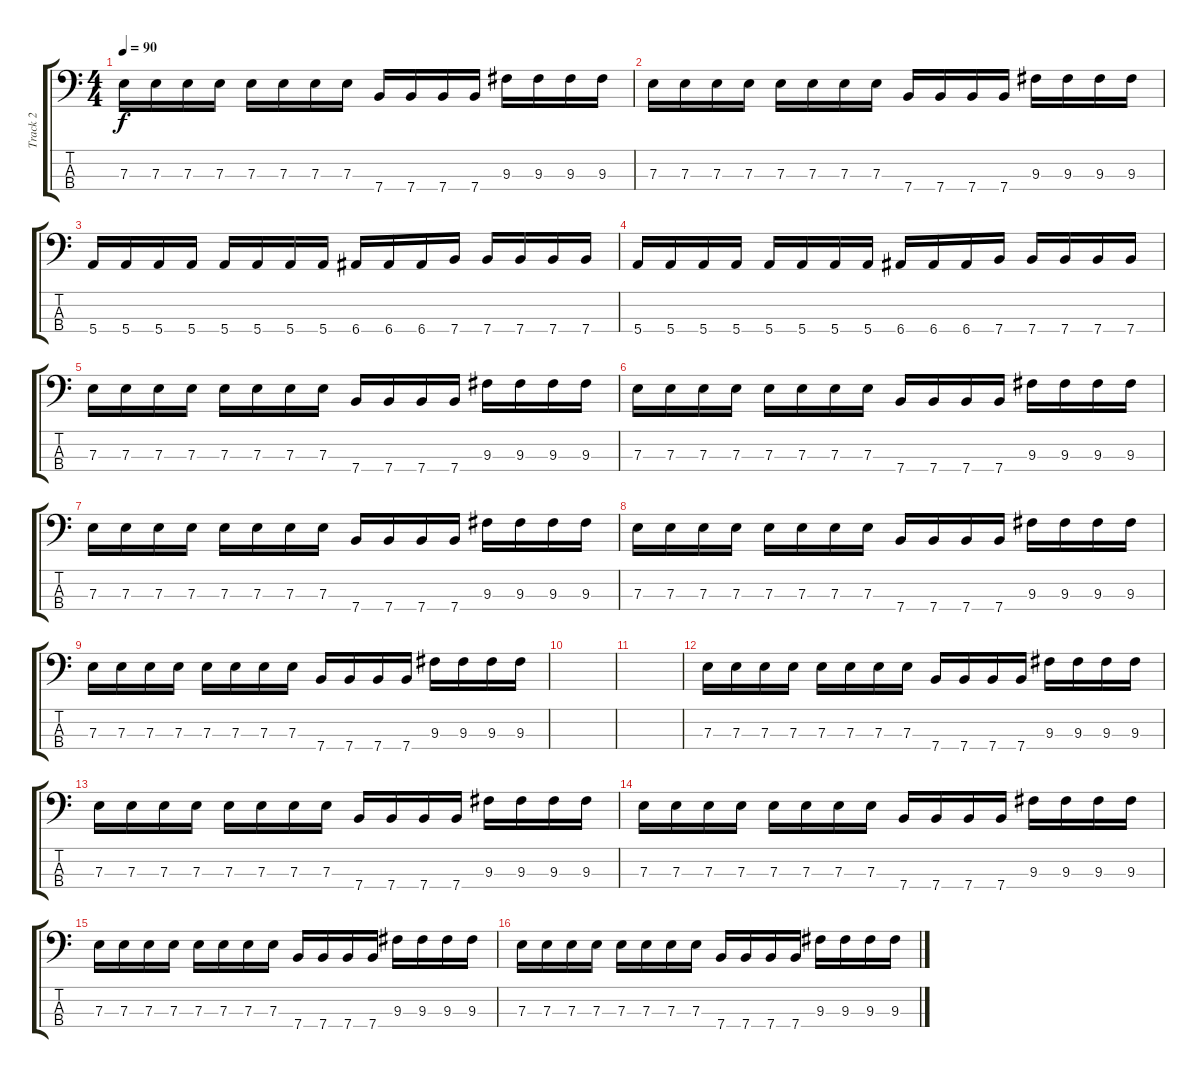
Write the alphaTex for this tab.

\track ("Track 2" "Track 2") {instrument electricbasspick}
\staff {score tabs}
\tuning (G2 D2 A1 E1) {hide}
\ts (4 4)
\tempo 90
\clef f4
\ks c
7.3.16{dy f} 7.3.16 7.3.16 7.3.16 7.3.16 7.3.16 7.3.16 7.3.16 7.4.16 7.4.16 7.4.16 7.4.16 9.3.16 9.3.16 9.3.16 9.3.16 |
7.3.16 7.3.16 7.3.16 7.3.16 7.3.16 7.3.16 7.3.16 7.3.16 7.4.16 7.4.16 7.4.16 7.4.16 9.3.16 9.3.16 9.3.16 9.3.16 |
5.4.16 5.4.16 5.4.16 5.4.16 5.4.16 5.4.16 5.4.16 5.4.16 6.4.16 6.4.16 6.4.16 7.4.16 7.4.16 7.4.16 7.4.16 7.4.16 |
5.4.16 5.4.16 5.4.16 5.4.16 5.4.16 5.4.16 5.4.16 5.4.16 6.4.16 6.4.16 6.4.16 7.4.16 7.4.16 7.4.16 7.4.16 7.4.16 |
7.3.16 7.3.16 7.3.16 7.3.16 7.3.16 7.3.16 7.3.16 7.3.16 7.4.16 7.4.16 7.4.16 7.4.16 9.3.16 9.3.16 9.3.16 9.3.16 |
7.3.16 7.3.16 7.3.16 7.3.16 7.3.16 7.3.16 7.3.16 7.3.16 7.4.16 7.4.16 7.4.16 7.4.16 9.3.16 9.3.16 9.3.16 9.3.16 |
7.3.16 7.3.16 7.3.16 7.3.16 7.3.16 7.3.16 7.3.16 7.3.16 7.4.16 7.4.16 7.4.16 7.4.16 9.3.16 9.3.16 9.3.16 9.3.16 |
7.3.16 7.3.16 7.3.16 7.3.16 7.3.16 7.3.16 7.3.16 7.3.16 7.4.16 7.4.16 7.4.16 7.4.16 9.3.16 9.3.16 9.3.16 9.3.16 |
7.3.16 7.3.16 7.3.16 7.3.16 7.3.16 7.3.16 7.3.16 7.3.16 7.4.16 7.4.16 7.4.16 7.4.16 9.3.16 9.3.16 9.3.16 9.3.16 |
|
|
7.3.16 7.3.16 7.3.16 7.3.16 7.3.16 7.3.16 7.3.16 7.3.16 7.4.16 7.4.16 7.4.16 7.4.16 9.3.16 9.3.16 9.3.16 9.3.16 |
7.3.16 7.3.16 7.3.16 7.3.16 7.3.16 7.3.16 7.3.16 7.3.16 7.4.16 7.4.16 7.4.16 7.4.16 9.3.16 9.3.16 9.3.16 9.3.16 |
7.3.16 7.3.16 7.3.16 7.3.16 7.3.16 7.3.16 7.3.16 7.3.16 7.4.16 7.4.16 7.4.16 7.4.16 9.3.16 9.3.16 9.3.16 9.3.16 |
7.3.16 7.3.16 7.3.16 7.3.16 7.3.16 7.3.16 7.3.16 7.3.16 7.4.16 7.4.16 7.4.16 7.4.16 9.3.16 9.3.16 9.3.16 9.3.16 |
7.3.16 7.3.16 7.3.16 7.3.16 7.3.16 7.3.16 7.3.16 7.3.16 7.4.16 7.4.16 7.4.16 7.4.16 9.3.16 9.3.16 9.3.16 9.3.16
